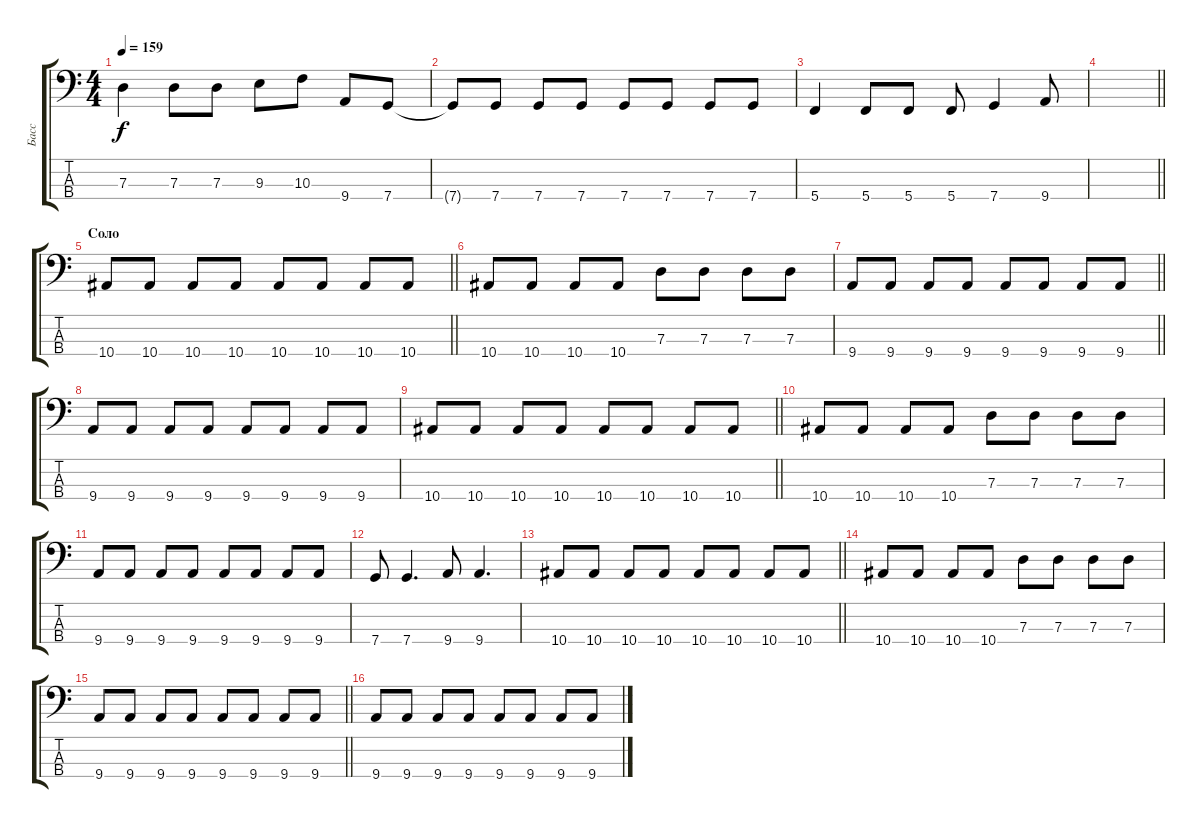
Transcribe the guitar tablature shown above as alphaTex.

\track ("Басс" "Басс") {instrument electricbassfinger}
\staff {score tabs}
\tuning (F2 C2 G1 C1) {hide}
\ts (4 4)
\tempo 159
\clef f4
\ks c
7.3.4{dy f} 7.3.8 7.3.8 9.3.8 10.3.8 9.4.8 7.4.8 |
7.4{t}.8 7.4.8 7.4.8 7.4.8 7.4.8 7.4.8 7.4.8 7.4.8 |
5.4.4 5.4.8 5.4.8 5.4.8 7.4.4 9.4.8 |
\barLineRight lightlight
|
\section ("" "Соло")
\barLineRight lightlight
10.4.8 10.4.8 10.4.8 10.4.8 10.4.8 10.4.8 10.4.8 10.4.8 |
10.4.8 10.4.8 10.4.8 10.4.8 7.3.8 7.3.8 7.3.8 7.3.8 |
\barLineRight lightlight
9.4.8 9.4.8 9.4.8 9.4.8 9.4.8 9.4.8 9.4.8 9.4.8 |
9.4.8 9.4.8 9.4.8 9.4.8 9.4.8 9.4.8 9.4.8 9.4.8 |
\barLineRight lightlight
10.4.8 10.4.8 10.4.8 10.4.8 10.4.8 10.4.8 10.4.8 10.4.8 |
10.4.8 10.4.8 10.4.8 10.4.8 7.3.8 7.3.8 7.3.8 7.3.8 |
9.4.8 9.4.8 9.4.8 9.4.8 9.4.8 9.4.8 9.4.8 9.4.8 |
7.4.8 7.4.4{d} 9.4.8 9.4.4{d} |
\barLineRight lightlight
10.4.8 10.4.8 10.4.8 10.4.8 10.4.8 10.4.8 10.4.8 10.4.8 |
10.4.8 10.4.8 10.4.8 10.4.8 7.3.8 7.3.8 7.3.8 7.3.8 |
\barLineRight lightlight
9.4.8 9.4.8 9.4.8 9.4.8 9.4.8 9.4.8 9.4.8 9.4.8 |
9.4.8 9.4.8 9.4.8 9.4.8 9.4.8 9.4.8 9.4.8 9.4.8
